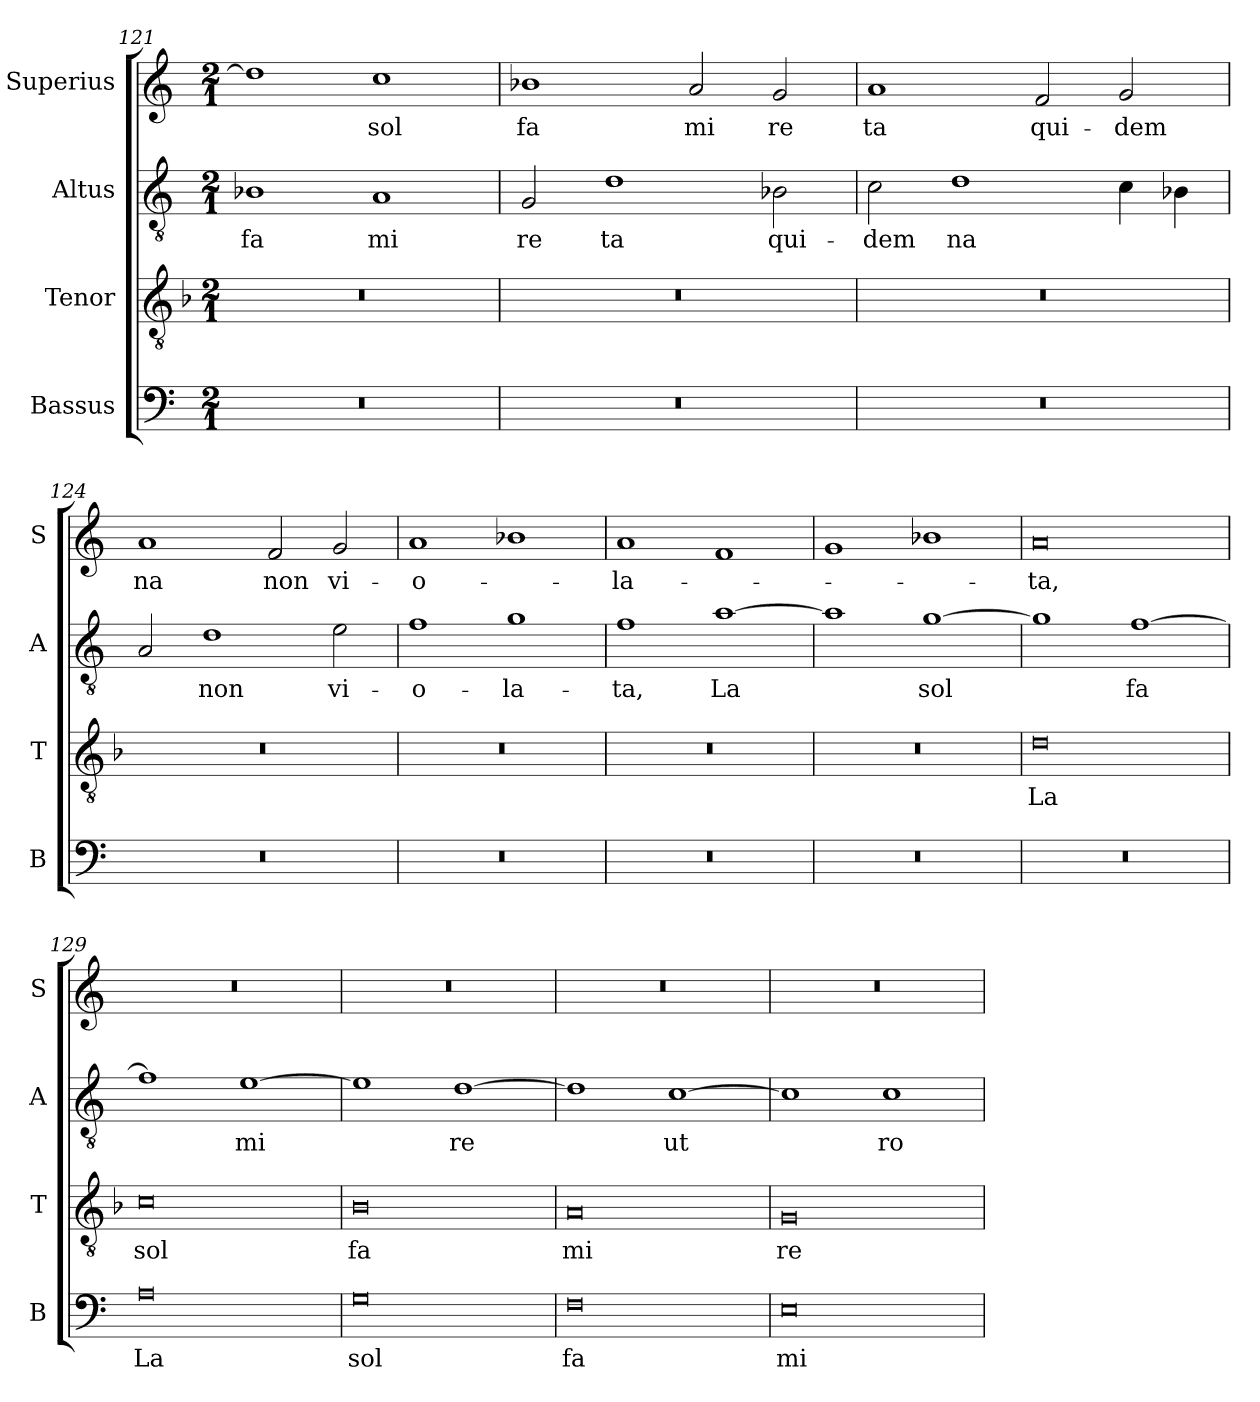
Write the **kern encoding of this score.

**kern	**text	**kern	**text	**kern	**text	**kern	**text
*part4	*part4	*part3	*part3	*part2	*part2	*part1	*part1
*staff4	*staff4	*staff3	*staff3	*staff2	*staff2	*staff1	*staff1
*I"Bassus	*	*I"Tenor	*	*I"Altus	*	*I"Superius	*
*I'B	*	*I'T	*	*I'A	*	*I'S	*
*clefF4	*	*clefGv2	*	*clefGv2	*	*clefG2	*
*k[]	*	*k[b-]	*	*k[]	*	*k[]	*
*M2/1	*	*M2/1	*	*M2/1	*	*M2/1	*
=121	=121	=121	=121	=121	=121	=121	=121
0r	.	0r	.	1B-X	fa	1dd]	.
.	.	.	.	1A	mi	1cc	sol
=122	=122	=122	=122	=122	=122	=122	=122
0r	.	0r	.	2G/	re	1b-X	fa
.	.	.	.	1d	ta	.	.
.	.	.	.	.	.	2a/	mi
.	.	.	.	2B-X\	qui-	2g/	re
=123	=123	=123	=123	=123	=123	=123	=123
0r	.	0r	.	2c\	-dem	1a	ta
.	.	.	.	1d	na	.	.
.	.	.	.	.	.	2f/	qui-
.	.	.	.	4c\	.	2g/	-dem
.	.	.	.	4B-X\	.	.	.
=124	=124	=124	=124	=124	=124	=124	=124
0r	.	0r	.	2A/	.	1a	na
.	.	.	.	1d	non	.	.
.	.	.	.	.	.	2f/	non
.	.	.	.	2e\	vi-	2g/	vi-
=125	=125	=125	=125	=125	=125	=125	=125
0r	.	0r	.	1f	-o-	1a	-o-
.	.	.	.	1g	-la-	1b-X	.
=126	=126	=126	=126	=126	=126	=126	=126
0r	.	0r	.	1f	-ta,	1a	-la-
.	.	.	.	[1a	La	1f	.
=127	=127	=127	=127	=127	=127	=127	=127
0r	.	0r	.	1a]	.	1g	.
.	.	.	.	[1g	sol	1b-X	.
=128	=128	=128	=128	=128	=128	=128	=128
0r	.	0d	La	1g]	.	0a	-ta,
.	.	.	.	[1f	fa	.	.
=129	=129	=129	=129	=129	=129	=129	=129
0A	La	0c	sol	1f]	.	0r	.
.	.	.	.	[1e	mi	.	.
=130	=130	=130	=130	=130	=130	=130	=130
0G	sol	0B-	fa	1e]	.	0r	.
.	.	.	.	[1d	re	.	.
=131	=131	=131	=131	=131	=131	=131	=131
0F	fa	0A	mi	1d]	.	0r	.
.	.	.	.	[1c	ut	.	.
=132	=132	=132	=132	=132	=132	=132	=132
0E	mi	0G	re	1c]	.	0r	.
.	.	.	.	1c	ro-	.	.
=	=	=	=	=	=	=	=
*-	*-	*-	*-	*-	*-	*-	*-
